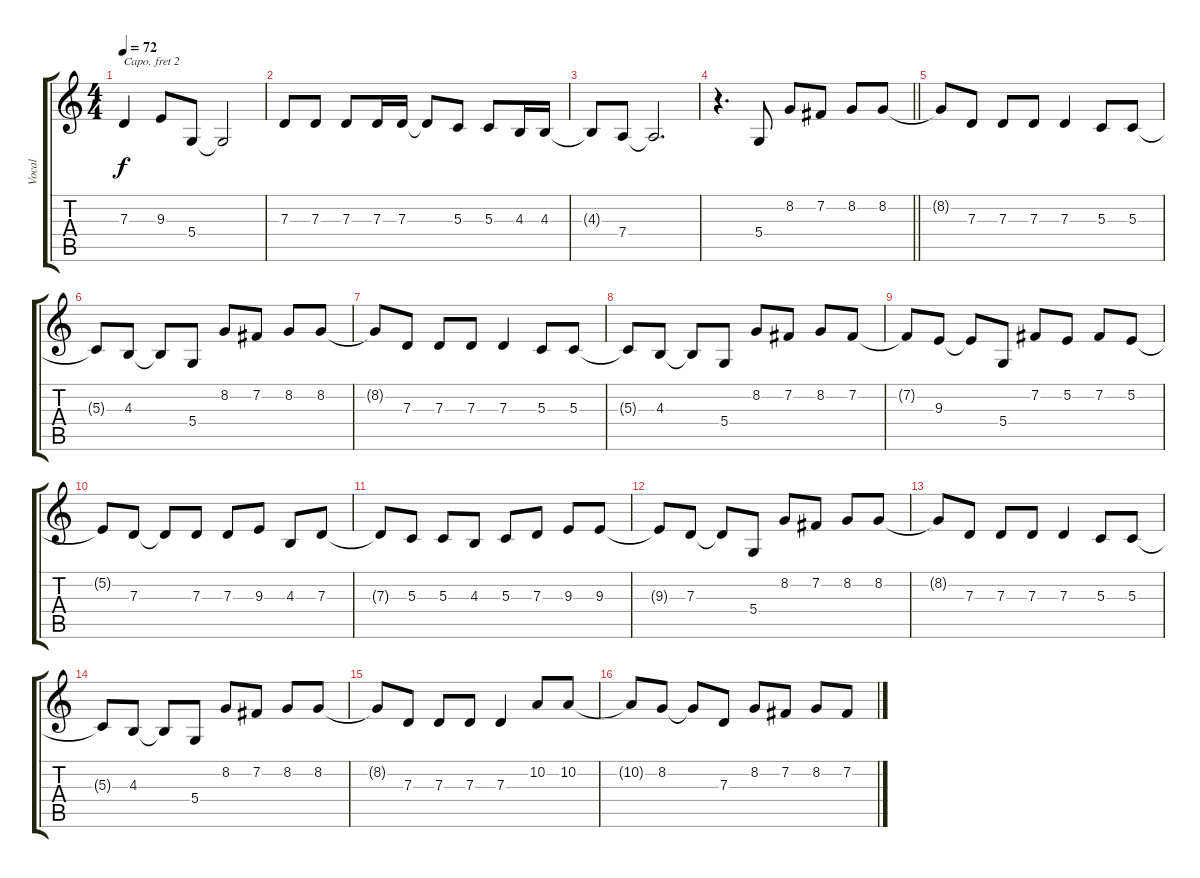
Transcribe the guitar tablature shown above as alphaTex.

\track ("Vocal" "Vocal") {instrument sopranosax}
\staff {score tabs}
\capo 2
\tuning (D4 A3 F3 C3 G2 D2) {hide}
\ts (4 4)
\tempo 72
\clef g2
\ks c
7.3.4{dy f} 9.3.8 5.4.8 5.4{t}.2 |
7.3.8 7.3.8 7.3.8 7.3.16 7.3.16 7.3{t}.8 5.3.8 5.3.8 4.3.16 4.3.16 |
4.3{t}.8 7.4.8 7.4{t}.2{d} |
\barLineRight lightlight
r.4{d} 5.4.8 8.2.8 7.2.8 8.2.8 8.2.8 |
8.2{t}.8 7.3.8 7.3.8 7.3.8 7.3.4 5.3.8 5.3.8 |
5.3{t}.8 4.3.8 4.3{t}.8 5.4.8 8.2.8 7.2.8 8.2.8 8.2.8 |
8.2{t}.8 7.3.8 7.3.8 7.3.8 7.3.4 5.3.8 5.3.8 |
5.3{t}.8 4.3.8 4.3{t}.8 5.4.8 8.2.8 7.2.8 8.2.8 7.2.8 |
7.2{t}.8 9.3.8 9.3{t}.8 5.4.8 7.2.8 5.2.8 7.2.8 5.2.8 |
5.2{t}.8 7.3.8 7.3{t}.8 7.3.8 7.3.8 9.3.8 4.3.8 7.3.8 |
7.3{t}.8 5.3.8 5.3.8 4.3.8 5.3.8 7.3.8 9.3.8 9.3.8 |
9.3{t}.8 7.3.8 7.3{t}.8 5.4.8 8.2.8 7.2.8 8.2.8 8.2.8 |
8.2{t}.8 7.3.8 7.3.8 7.3.8 7.3.4 5.3.8 5.3.8 |
5.3{t}.8 4.3.8 4.3{t}.8 5.4.8 8.2.8 7.2.8 8.2.8 8.2.8 |
8.2{t}.8 7.3.8 7.3.8 7.3.8 7.3.4 10.2.8 10.2.8 |
10.2{t}.8 8.2.8 8.2{t}.8 7.3.8 8.2.8 7.2.8 8.2.8 7.2.8
